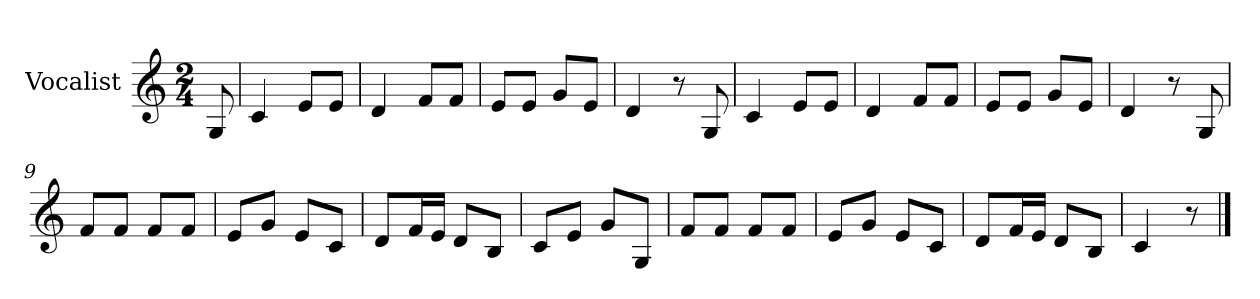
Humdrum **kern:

**kern
*part1
*staff1
*I"Vocalist
*k[]
*C:
*M2/4
=
8G
=1
4c
8eL
8eJ
=2
4d
8fL
8fJ
=3
8eL
8eJ
8gL
8eJ
=4
4d
8r
8G
=5
4c
8eL
8eJ
=6
4d
8fL
8fJ
=7
8eL
8eJ
8gL
8eJ
=8
4d
8r
8G
=9
8fL
8fJ
8fL
8fJ
=10
8eL
8gJ
8eL
8cJ
=11
8dL
16fL
16eJJ
8dL
8BJ
=12
8cL
8eJ
8gL
8GJ
=13
8fL
8fJ
8fL
8fJ
=14
8eL
8gJ
8eL
8cJ
=15
8dL
16fL
16eJJ
8dL
8BJ
=16
4c
8r
==
*-
